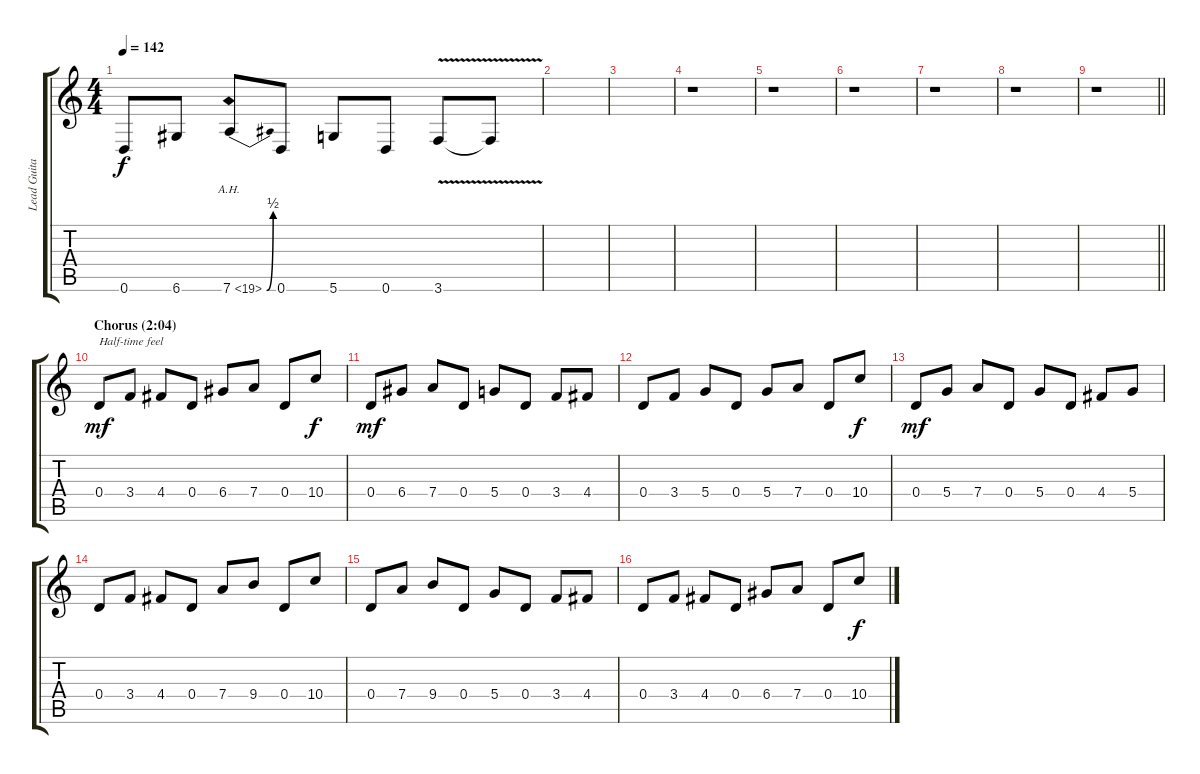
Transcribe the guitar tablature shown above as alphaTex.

\track ("Lead Guitar (Slash)  " "Lead Guita") {instrument overdrivenguitar}
\staff {score tabs}
\tuning (E4 B3 G3 D3 A2 D2) {hide}
\ts (4 4)
\tempo 142
\clef g2
\ks c
0.6.8{dy f} 6.6.8 7.6{be (bend 0 0 60 2) ah 12}.8 0.6.8 5.6.8 0.6.8 3.6{v}.8 3.6{t}.8 |
|
|
r.1 |
r.1 |
r.1 |
r.1 |
r.1 |
\barLineRight lightlight
r.1 |
\section ("" "Chorus (2:04)")
0.4.8{txt "Half-time feel" dy mf} 3.4.8 4.4.8 0.4.8 6.4.8 7.4.8 0.4.8 10.4.8{dy f} |
0.4.8{dy mf} 6.4.8 7.4.8 0.4.8 5.4.8 0.4.8 3.4.8 4.4.8 |
0.4.8 3.4.8 5.4.8 0.4.8 5.4.8 7.4.8 0.4.8 10.4.8{dy f} |
0.4.8{dy mf} 5.4.8 7.4.8 0.4.8 5.4.8 0.4.8 4.4.8 5.4.8 |
0.4.8 3.4.8 4.4.8 0.4.8 7.4.8 9.4.8 0.4.8 10.4.8 |
0.4.8 7.4.8 9.4.8 0.4.8 5.4.8 0.4.8 3.4.8 4.4.8 |
0.4.8 3.4.8 4.4.8 0.4.8 6.4.8 7.4.8 0.4.8 10.4.8{dy f}
